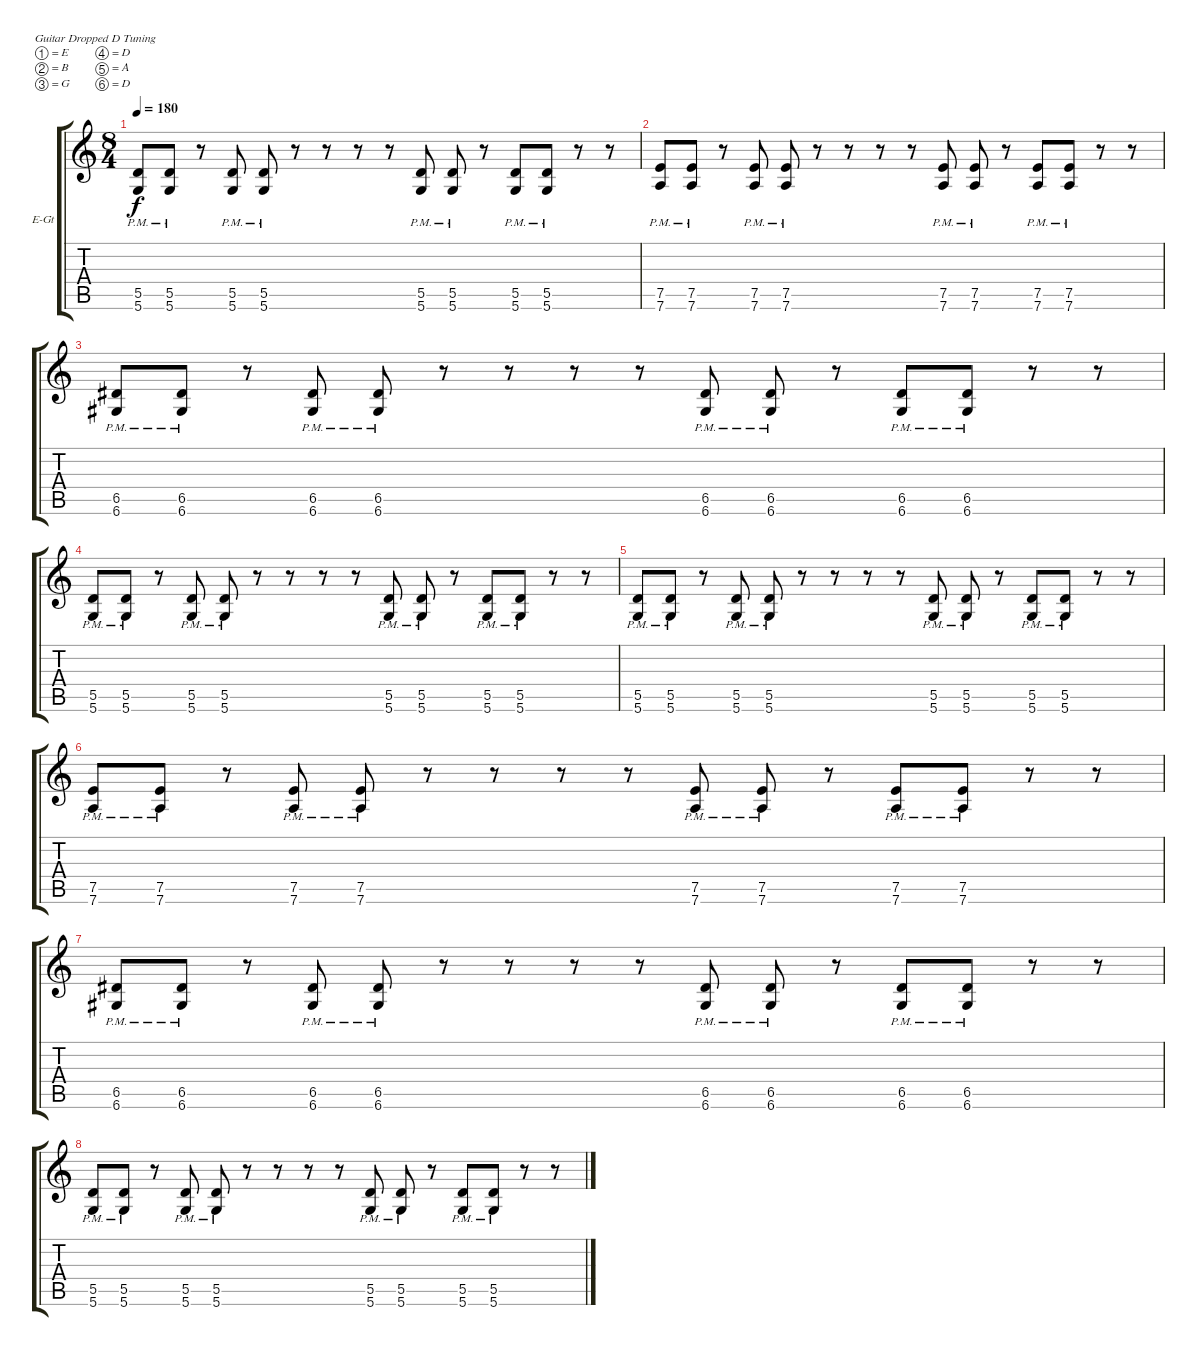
\defaultSystemsLayout 4
\bracketExtendMode groupsimilarinstruments
\firstSystemTrackNameOrientation horizontal
\otherSystemsTrackNameOrientation horizontal
\track ("Electric Guitar" "E-Gt") {instrument overdrivenguitar}
\staff {score tabs}
\tuning (E4 B3 G3 D3 A2 D2)
\ts (8 4)
\tempo 180
\clef g2
\ks c
(5.6{pm} 5.5{pm}).8{dy f} (5.5{pm} 5.6).8 r.8 (5.6{pm} 5.5{pm}).8 (5.6{pm} 5.5{pm}).8 r.8 r.8 r.8 r.8 (5.6{pm} 5.5{pm}).8 (5.5{pm} 5.6{pm}).8 r.8 (5.6{pm} 5.5{pm}).8 (5.5{pm} 5.6).8 r.8 r.8 |
(7.6{pm} 7.5{pm}).8 (7.5{pm} 7.6).8 r.8 (7.6{pm} 7.5{pm}).8 (7.5{pm} 7.6).8 r.8 r.8 r.8 r.8 (7.6{pm} 7.5{pm}).8 (7.5{pm} 7.6).8 r.8 (7.6{pm} 7.5{pm}).8 (7.5{pm} 7.6).8 r.8 r.8 |
(6.6{pm} 6.5{pm}).8 (6.5{pm} 6.6).8 r.8 (6.6{pm} 6.5{pm}).8 (6.6{pm} 6.5{pm}).8 r.8 r.8 r.8 r.8 (6.6{pm} 6.5{pm}).8 (6.5{pm} 6.6{pm}).8 r.8 (6.6{pm} 6.5{pm}).8 (6.5{pm} 6.6).8 r.8 r.8 |
(5.6{pm} 5.5{pm}).8 (5.5{pm} 5.6).8 r.8 (5.6{pm} 5.5{pm}).8 (5.6{pm} 5.5{pm}).8 r.8 r.8 r.8 r.8 (5.6{pm} 5.5{pm}).8 (5.5{pm} 5.6{pm}).8 r.8 (5.6{pm} 5.5{pm}).8 (5.5{pm} 5.6).8 r.8 r.8 |
(5.6{pm} 5.5{pm}).8 (5.5{pm} 5.6).8 r.8 (5.6{pm} 5.5{pm}).8 (5.6{pm} 5.5{pm}).8 r.8 r.8 r.8 r.8 (5.6{pm} 5.5{pm}).8 (5.5{pm} 5.6{pm}).8 r.8 (5.6{pm} 5.5{pm}).8 (5.5{pm} 5.6).8 r.8 r.8 |
(7.6{pm} 7.5{pm}).8 (7.5{pm} 7.6).8 r.8 (7.6{pm} 7.5{pm}).8 (7.5{pm} 7.6).8 r.8 r.8 r.8 r.8 (7.6{pm} 7.5{pm}).8 (7.5{pm} 7.6).8 r.8 (7.6{pm} 7.5{pm}).8 (7.5{pm} 7.6).8 r.8 r.8 |
(6.6{pm} 6.5{pm}).8 (6.5{pm} 6.6).8 r.8 (6.6{pm} 6.5{pm}).8 (6.6{pm} 6.5{pm}).8 r.8 r.8 r.8 r.8 (6.6{pm} 6.5{pm}).8 (6.5{pm} 6.6{pm}).8 r.8 (6.6{pm} 6.5{pm}).8 (6.5{pm} 6.6).8 r.8 r.8 |
(5.6{pm} 5.5{pm}).8 (5.5{pm} 5.6).8 r.8 (5.6{pm} 5.5{pm}).8 (5.6{pm} 5.5{pm}).8 r.8 r.8 r.8 r.8 (5.6{pm} 5.5{pm}).8 (5.5{pm} 5.6{pm}).8 r.8 (5.6{pm} 5.5{pm}).8 (5.5{pm} 5.6).8 r.8 r.8
